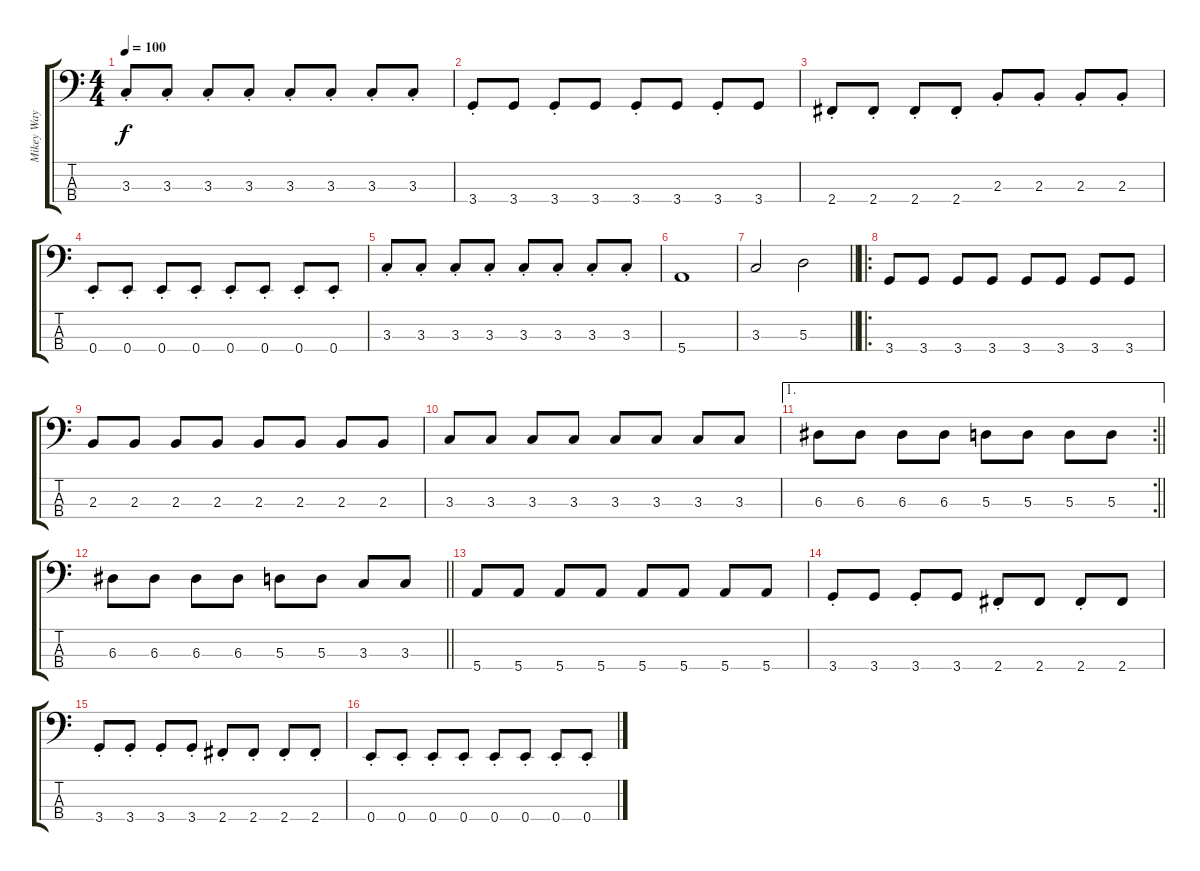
\track ("Mikey Way [Bass]" "Mikey Way ") {instrument electricbasspick}
\staff {score tabs}
\tuning (G2 D2 A1 E1) {hide}
\ts (4 4)
\tempo 100
\clef f4
\ks c
3.3{st}.8{dy f} 3.3{st}.8 3.3{st}.8 3.3{st}.8 3.3{st}.8 3.3{st}.8 3.3{st}.8 3.3{st}.8 |
3.4{st}.8 3.4.8 3.4{st}.8 3.4.8 3.4{st}.8 3.4.8 3.4{st}.8 3.4.8 |
2.4{st}.8 2.4{st}.8 2.4{st}.8 2.4{st}.8 2.3{st}.8 2.3{st}.8 2.3{st}.8 2.3{st}.8 |
0.4{st}.8 0.4{st}.8 0.4{st}.8 0.4{st}.8 0.4{st}.8 0.4{st}.8 0.4{st}.8 0.4{st}.8 |
3.3{st}.8 3.3{st}.8 3.3{st}.8 3.3{st}.8 3.3{st}.8 3.3{st}.8 3.3{st}.8 3.3{st}.8 |
5.4.1 |
\barLineRight lightlight
3.3.2 5.3.2 |
\ro
3.4.8 3.4.8 3.4.8 3.4.8 3.4.8 3.4.8 3.4.8 3.4.8 |
2.3.8 2.3.8 2.3.8 2.3.8 2.3.8 2.3.8 2.3.8 2.3.8 |
3.3.8 3.3.8 3.3.8 3.3.8 3.3.8 3.3.8 3.3.8 3.3.8 |
\ae 1
\rc 2
\barLineRight lightlight
6.3.8 6.3.8 6.3.8 6.3.8 5.3.8 5.3.8 5.3.8 5.3.8 |
\barLineRight lightlight
6.3.8 6.3.8 6.3.8 6.3.8 5.3.8 5.3.8 3.3.8 3.3.8 |
5.4.8 5.4.8 5.4.8 5.4.8 5.4.8 5.4.8 5.4.8 5.4.8 |
3.4{st}.8 3.4.8 3.4{st}.8 3.4.8 2.4{st}.8 2.4.8 2.4{st}.8 2.4.8 |
3.4{st}.8 3.4{st}.8 3.4{st}.8 3.4{st}.8 2.4{st}.8 2.4{st}.8 2.4{st}.8 2.4{st}.8 |
0.4{st}.8 0.4{st}.8 0.4{st}.8 0.4{st}.8 0.4{st}.8 0.4{st}.8 0.4{st}.8 0.4{st}.8
